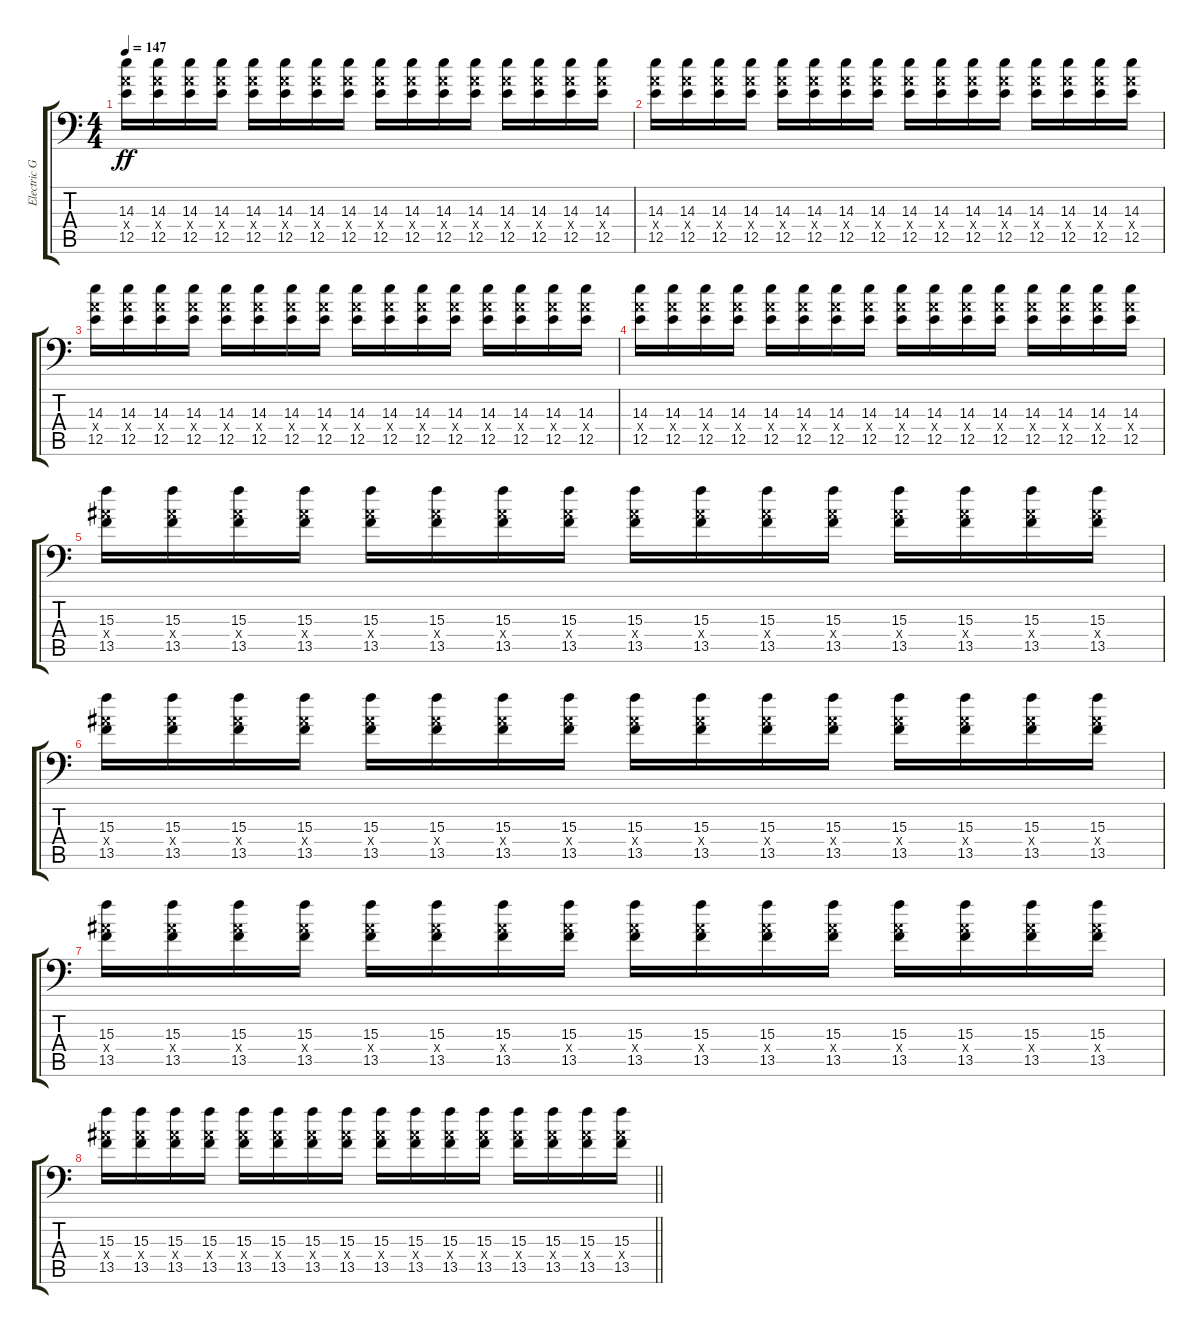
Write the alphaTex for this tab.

\track ("Electric Guitar 4" "Electric G") {instrument electricguitarjazz}
\staff {score tabs}
\tuning (A3 Gb3 D3 A2 E2 A1) {hide}
\ts (4 4)
\tempo 147
\clef f4
\ks aminor
(14.3 12.4{x} 12.5).16{dy ff} (14.3 12.4{x} 12.5).16 (14.3 12.4{x} 12.5).16 (14.3 12.4{x} 12.5).16 (14.3 12.4{x} 12.5).16 (14.3 12.4{x} 12.5).16 (14.3 12.4{x} 12.5).16 (14.3 12.4{x} 12.5).16 (14.3 12.4{x} 12.5).16 (14.3 12.4{x} 12.5).16 (14.3 12.4{x} 12.5).16 (14.3 12.4{x} 12.5).16 (14.3 12.4{x} 12.5).16 (14.3 12.4{x} 12.5).16 (14.3 12.4{x} 12.5).16 (14.3 12.4{x} 12.5).16 |
(14.3 12.4{x} 12.5).16 (14.3 12.4{x} 12.5).16 (14.3 12.4{x} 12.5).16 (14.3 12.4{x} 12.5).16 (14.3 12.4{x} 12.5).16 (14.3 12.4{x} 12.5).16 (14.3 12.4{x} 12.5).16 (14.3 12.4{x} 12.5).16 (14.3 12.4{x} 12.5).16 (14.3 12.4{x} 12.5).16 (14.3 12.4{x} 12.5).16 (14.3 12.4{x} 12.5).16 (14.3 12.4{x} 12.5).16 (14.3 12.4{x} 12.5).16 (14.3 12.4{x} 12.5).16 (14.3 12.4{x} 12.5).16 |
(14.3 12.4{x} 12.5).16 (14.3 12.4{x} 12.5).16 (14.3 12.4{x} 12.5).16 (14.3 12.4{x} 12.5).16 (14.3 12.4{x} 12.5).16 (14.3 12.4{x} 12.5).16 (14.3 12.4{x} 12.5).16 (14.3 12.4{x} 12.5).16 (14.3 12.4{x} 12.5).16 (14.3 12.4{x} 12.5).16 (14.3 12.4{x} 12.5).16 (14.3 12.4{x} 12.5).16 (14.3 12.4{x} 12.5).16 (14.3 12.4{x} 12.5).16 (14.3 12.4{x} 12.5).16 (14.3 12.4{x} 12.5).16 |
(14.3 12.4{x} 12.5).16 (14.3 12.4{x} 12.5).16 (14.3 12.4{x} 12.5).16 (14.3 12.4{x} 12.5).16 (14.3 12.4{x} 12.5).16 (14.3 12.4{x} 12.5).16 (14.3 12.4{x} 12.5).16 (14.3 12.4{x} 12.5).16 (14.3 12.4{x} 12.5).16 (14.3 12.4{x} 12.5).16 (14.3 12.4{x} 12.5).16 (14.3 12.4{x} 12.5).16 (14.3 12.4{x} 12.5).16 (14.3 12.4{x} 12.5).16 (14.3 12.4{x} 12.5).16 (14.3 12.4{x} 12.5).16 |
(15.3 13.4{x} 13.5).16 (15.3 13.4{x} 13.5).16 (15.3 13.4{x} 13.5).16 (15.3 13.4{x} 13.5).16 (15.3 13.4{x} 13.5).16 (15.3 13.4{x} 13.5).16 (15.3 13.4{x} 13.5).16 (15.3 13.4{x} 13.5).16 (15.3 13.4{x} 13.5).16 (15.3 13.4{x} 13.5).16 (15.3 13.4{x} 13.5).16 (15.3 13.4{x} 13.5).16 (15.3 13.4{x} 13.5).16 (15.3 13.4{x} 13.5).16 (15.3 13.4{x} 13.5).16 (15.3 13.4{x} 13.5).16 |
(15.3 13.4{x} 13.5).16 (15.3 13.4{x} 13.5).16 (15.3 13.4{x} 13.5).16 (15.3 13.4{x} 13.5).16 (15.3 13.4{x} 13.5).16 (15.3 13.4{x} 13.5).16 (15.3 13.4{x} 13.5).16 (15.3 13.4{x} 13.5).16 (15.3 13.4{x} 13.5).16 (15.3 13.4{x} 13.5).16 (15.3 13.4{x} 13.5).16 (15.3 13.4{x} 13.5).16 (15.3 13.4{x} 13.5).16 (15.3 13.4{x} 13.5).16 (15.3 13.4{x} 13.5).16 (15.3 13.4{x} 13.5).16 |
(15.3 13.4{x} 13.5).16 (15.3 13.4{x} 13.5).16 (15.3 13.4{x} 13.5).16 (15.3 13.4{x} 13.5).16 (15.3 13.4{x} 13.5).16 (15.3 13.4{x} 13.5).16 (15.3 13.4{x} 13.5).16 (15.3 13.4{x} 13.5).16 (15.3 13.4{x} 13.5).16 (15.3 13.4{x} 13.5).16 (15.3 13.4{x} 13.5).16 (15.3 13.4{x} 13.5).16 (15.3 13.4{x} 13.5).16 (15.3 13.4{x} 13.5).16 (15.3 13.4{x} 13.5).16 (15.3 13.4{x} 13.5).16 |
\barLineRight lightlight
(15.3 13.4{x} 13.5).16 (15.3 13.4{x} 13.5).16 (15.3 13.4{x} 13.5).16 (15.3 13.4{x} 13.5).16 (15.3 13.4{x} 13.5).16 (15.3 13.4{x} 13.5).16 (15.3 13.4{x} 13.5).16 (15.3 13.4{x} 13.5).16 (15.3 13.4{x} 13.5).16 (15.3 13.4{x} 13.5).16 (15.3 13.4{x} 13.5).16 (15.3 13.4{x} 13.5).16 (15.3 13.4{x} 13.5).16 (15.3 13.4{x} 13.5).16 (15.3 13.4{x} 13.5).16 (15.3 13.4{x} 13.5).16
